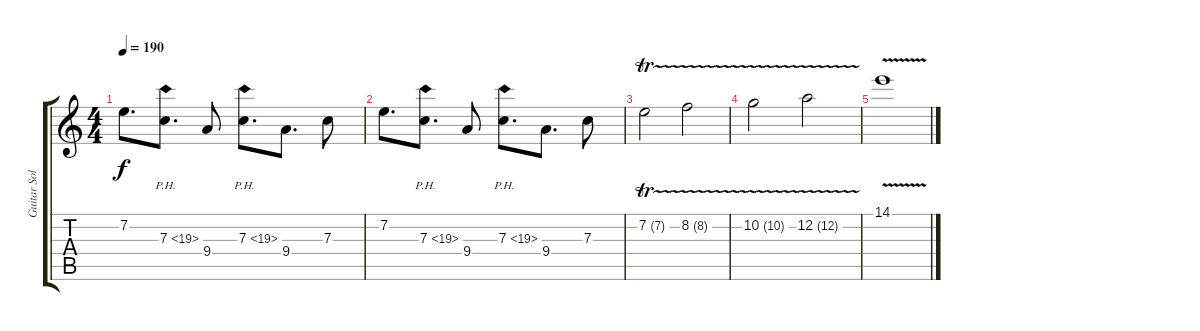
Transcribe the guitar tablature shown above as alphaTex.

\track ("Guitar Solo" "Guitar Sol") {instrument overdrivenguitar}
\staff {score tabs}
\tuning (D4 A3 F3 C3 G2 D2) {hide}
\ts (4 4)
\tempo 190
\clef g2
\ks c
7.2.8{d dy f} 7.3{ph 12}.8{d} 9.4.8 7.3{ph 12}.8{d} 9.4.8{d} 7.3.8 |
7.2.8{d} 7.3{ph 12}.8{d} 9.4.8 7.3{ph 12}.8{d} 9.4.8{d} 7.3.8 |
7.2{tr (7 16)}.2 8.2{tr (8 16)}.2 |
10.2{tr (10 16)}.2 12.2{tr (12 16)}.2 |
14.1{v}.1
